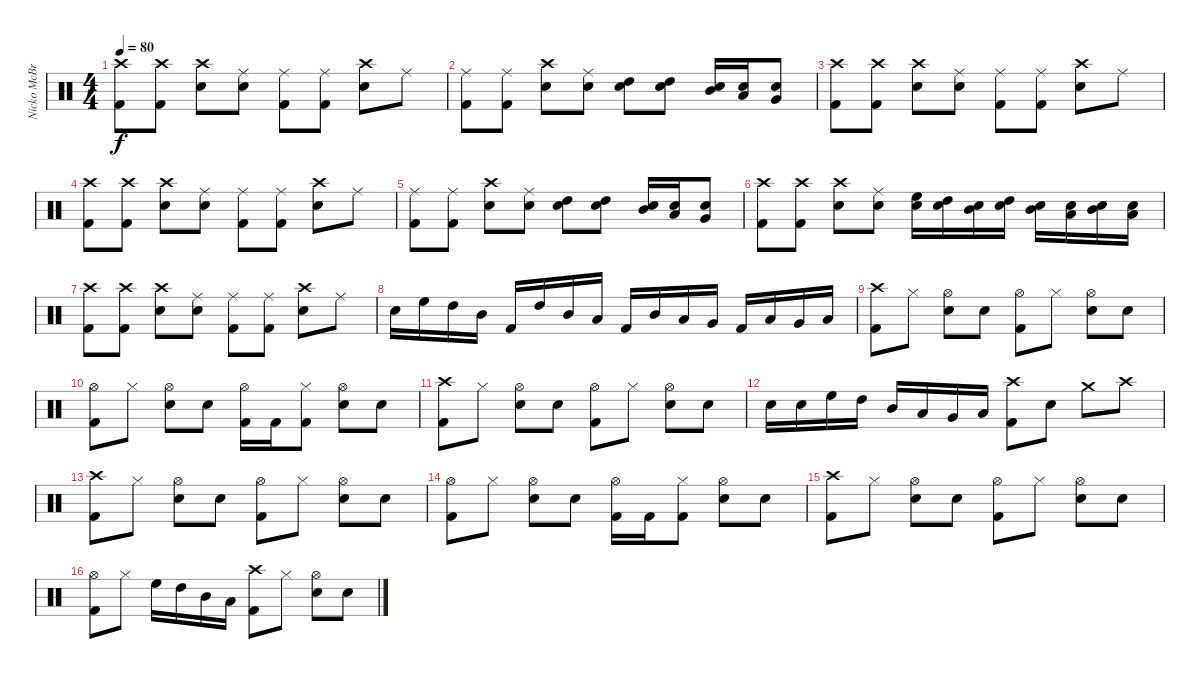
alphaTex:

\track ("Nicko McBrien" "Nicko McBr") {instrument percussion}
\staff {score}
\articulation defaults
\ts (4 4)
\tempo 80
\clef neutral
\ks c
("Crash high (hit)" "Kick (hit) 2").8{dy f} ("Crash high (hit)" "Kick (hit) 2").8 ("Crash high (hit)" "Snare (hit) 2").8 ("Snare (hit) 2" "Ride (middle)").8 ("Kick (hit) 2" "Ride (middle)").8 ("Kick (hit) 2" "Ride (middle)").8 ("Crash high (hit)" "Snare (hit) 2").8 "Ride (middle)".8 |
("Kick (hit) 2" "Ride (middle)").8 ("Kick (hit) 2" "Ride (middle)").8 ("Crash high (hit)" "Snare (hit) 2").8 ("Snare (hit) 2" "Ride (middle)").8 ("Snare (hit) 2" "High Tom (hit)").8 ("Snare (hit) 2" "High Tom (hit)").8 ("Snare (hit) 2" "Mid Tom (hit)").16 ("Snare (hit) 2" "Low Tom (hit)").16 ("Snare (hit) 2" "Very Low Tom (hit)").8 |
("Crash high (hit)" "Kick (hit) 2").8 ("Crash high (hit)" "Kick (hit) 2").8 ("Crash high (hit)" "Snare (hit) 2").8 ("Snare (hit) 2" "Ride (middle)").8 ("Kick (hit) 2" "Ride (middle)").8 ("Kick (hit) 2" "Ride (middle)").8 ("Crash high (hit)" "Snare (hit) 2").8 "Ride (middle)".8 |
("Crash high (hit)" "Kick (hit) 2").8 ("Crash high (hit)" "Kick (hit) 2").8 ("Crash high (hit)" "Snare (hit) 2").8 ("Snare (hit) 2" "Ride (middle)").8 ("Kick (hit) 2" "Ride (middle)").8 ("Kick (hit) 2" "Ride (middle)").8 ("Crash high (hit)" "Snare (hit) 2").8 "Ride (middle)".8 |
("Kick (hit) 2" "Ride (middle)").8 ("Kick (hit) 2" "Ride (middle)").8 ("Crash high (hit)" "Snare (hit) 2").8 ("Snare (hit) 2" "Ride (middle)").8 ("Snare (hit) 2" "High Tom (hit)").8 ("Snare (hit) 2" "High Tom (hit)").8 ("Snare (hit) 2" "Mid Tom (hit)").16 ("Snare (hit) 2" "Low Tom (hit)").16 ("Snare (hit) 2" "Very Low Tom (hit)").8 |
("Crash high (hit)" "Kick (hit) 2").8 ("Crash high (hit)" "Kick (hit) 2").8 ("Crash high (hit)" "Snare (hit) 2").8 ("Snare (hit) 2" "Ride (middle)").8 ("Snare (hit) 2" "High Floor Tom (hit)").16 ("Snare (hit) 2" "High Tom (hit)").16 ("Snare (hit) 2" "Mid Tom (hit)").16 ("Snare (hit) 2" "High Tom (hit)").16 ("Snare (hit) 2" "Mid Tom (hit)").16 ("Snare (hit) 2" "Low Tom (hit)").16 ("Snare (hit) 2" "Mid Tom (hit)").16 ("Snare (hit) 2" "Low Tom (hit)").16 |
("Crash high (hit)" "Kick (hit) 2").8 ("Crash high (hit)" "Kick (hit) 2").8 ("Crash high (hit)" "Snare (hit) 2").8 ("Snare (hit) 2" "Ride (middle)").8 ("Kick (hit) 2" "Ride (middle)").8 ("Kick (hit) 2" "Ride (middle)").8 ("Crash high (hit)" "Snare (hit) 2").8 "Ride (middle)".8 |
"Snare (hit) 2".16 "High Floor Tom (hit)".16 "High Tom (hit)".16 "Mid Tom (hit)".16 "Kick (hit) 2".16 "High Tom (hit)".16 "Mid Tom (hit)".16 "Low Tom (hit)".16 "Kick (hit) 2".16 "Mid Tom (hit)".16 "Low Tom (hit)".16 "Very Low Tom (hit)".16 "Kick (hit) 2".16 "Low Tom (hit)".16 "Very Low Tom (hit)".16 "Low Floor Tom (hit)".16 |
("Crash high (hit)" "Kick (hit) 2").8 "Hi-Hat (closed)".8 ("Hi-Hat (open)" "Snare (hit) 2").8 "Snare (hit) 2".8 ("Hi-Hat (open)" "Kick (hit) 2").8 "Hi-Hat (closed)".8 ("Hi-Hat (open)" "Snare (hit) 2").8 "Snare (hit) 2".8 |
("Hi-Hat (open)" "Kick (hit) 2").8 "Hi-Hat (closed)".8 ("Hi-Hat (open)" "Snare (hit) 2").8 "Snare (hit) 2".8 ("Hi-Hat (open)" "Kick (hit) 2").16 "Kick (hit) 2".16 ("Hi-Hat (closed)" "Kick (hit) 2").8 ("Hi-Hat (open)" "Snare (hit) 2").8 "Snare (hit) 2".8 |
("Crash high (hit)" "Kick (hit) 2").8 "Hi-Hat (closed)".8 ("Hi-Hat (open)" "Snare (hit) 2").8 "Snare (hit) 2".8 ("Hi-Hat (open)" "Kick (hit) 2").8 "Hi-Hat (closed)".8 ("Hi-Hat (open)" "Snare (hit) 2").8 "Snare (hit) 2".8 |
"Snare (hit) 2".16 "Snare (hit) 2".16 "High Floor Tom (hit)".16 "High Tom (hit)".16 "Mid Tom (hit)".16 "Low Tom (hit)".16 "Very Low Tom (hit)".16 "Low Floor Tom (hit)".16 ("Crash high (hit)" "Kick (hit) 2").8 "Snare (hit) 2".8 "Crash medium (hit)".8 "Crash high (hit)".8 |
("Crash high (hit)" "Kick (hit) 2").8 "Hi-Hat (closed)".8 ("Hi-Hat (open)" "Snare (hit) 2").8 "Snare (hit) 2".8 ("Hi-Hat (open)" "Kick (hit) 2").8 "Hi-Hat (closed)".8 ("Hi-Hat (open)" "Snare (hit) 2").8 "Snare (hit) 2".8 |
("Hi-Hat (open)" "Kick (hit) 2").8 "Hi-Hat (closed)".8 ("Hi-Hat (open)" "Snare (hit) 2").8 "Snare (hit) 2".8 ("Hi-Hat (open)" "Kick (hit) 2").16 "Kick (hit) 2".16 ("Hi-Hat (closed)" "Kick (hit) 2").8 ("Hi-Hat (open)" "Snare (hit) 2").8 "Snare (hit) 2".8 |
("Crash high (hit)" "Kick (hit) 2").8 "Hi-Hat (closed)".8 ("Hi-Hat (open)" "Snare (hit) 2").8 "Snare (hit) 2".8 ("Hi-Hat (open)" "Kick (hit) 2").8 "Hi-Hat (closed)".8 ("Hi-Hat (open)" "Snare (hit) 2").8 "Snare (hit) 2".8 |
("Hi-Hat (open)" "Kick (hit) 2").8 "Hi-Hat (closed)".8 "High Floor Tom (hit)".16 "High Tom (hit)".16 "Mid Tom (hit)".16 "Low Tom (hit)".16 ("Crash high (hit)" "Kick (hit) 2").8 "Hi-Hat (closed)".8 ("Hi-Hat (open)" "Snare (hit) 2").8 "Snare (hit) 2".8
